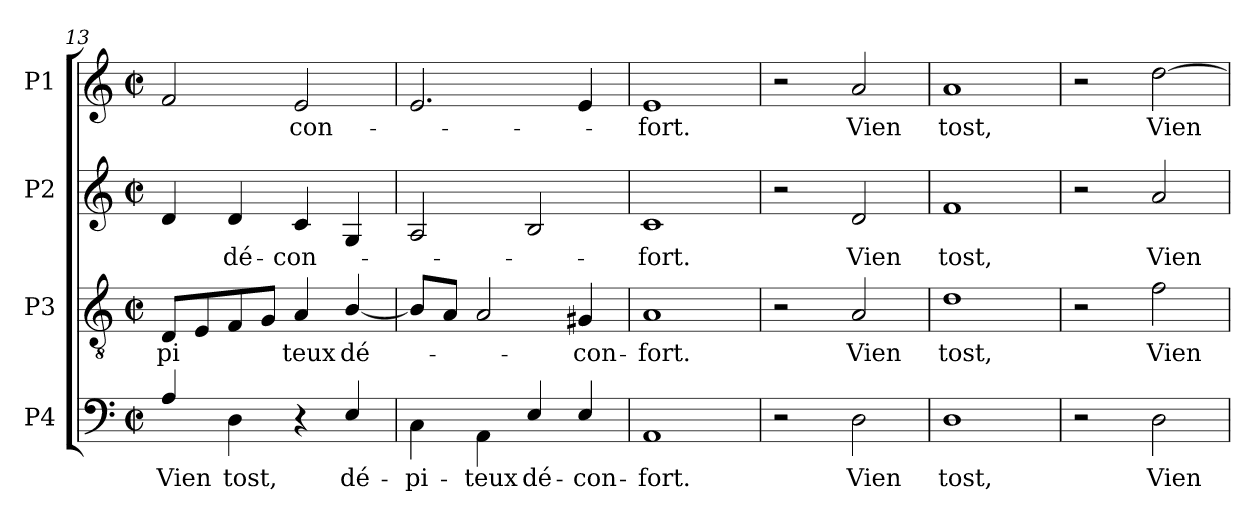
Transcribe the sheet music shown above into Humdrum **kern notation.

**kern	**text	**kern	**text	**kern	**text	**kern	**text
*part4	*part4	*part3	*part3	*part2	*part2	*part1	*part1
*staff4	*staff4	*staff3	*staff3	*staff2	*staff2	*staff1	*staff1
*I"P4	*	*I"P3	*	*I"P2	*	*I"P1	*
*clefF4	*	*clefGv2	*	*clefG2	*	*clefG2	*
*	*	*ITrd7c12	*	*	*	*	*
*k[]	*	*k[]	*	*k[]	*	*k[]	*
*a:	*	*a:	*	*a:	*	*a:	*
*M2/2	*	*M2/2	*	*M2/2	*	*M2/2	*
*met(c|)	*	*met(c|)	*	*met(c|)	*	*met(c|)	*
=13	=13	=13	=13	=13	=13	=13	=13
!	!LO:LY:b:color=#000000	!	!	!	!	!	!
!	!	!	!LO:LY:b:color=#000000	!	!	!	!
4Ai/	Vien	8DDi/L	-pi	4di/	.	2fi/	.
.	.	8EEi/	.	.	.	.	.
!	!LO:LY:b:color=#000000	!	!	!	!	!	!
!	!	!	!	!	!LO:LY:b:color=#000000	!	!
4Di\	tost,	8FFi/	.	4di/	dé-	.	.
.	.	8GGi/J	.	.	.	.	.
!	!	!	!LO:LY:b:color=#000000	!	!	!	!
!	!	!	!	!	!LO:LY:b:color=#000000	!	!
!	!	!	!	!	!	!	!LO:LY:b:color=#000000
4r	.	4AAi/	teux	4ci/	-con-	2ei/	-con-
!	!LO:LY:b:color=#000000	!	!	!	!	!	!
!	!	!	!LO:LY:b:color=#000000	!	!	!	!
4Ei/	dé-	[4BBi/	dé-	4Gi/	.	.	.
=14	=14	=14	=14	=14	=14	=14	=14
!	!LO:LY:b:color=#000000	!	!	!	!	!	!
4Ci\	-pi-	8BBi/L]	.	2Ai/	.	2.ei/	.
.	.	8AAi/J	.	.	.	.	.
!	!LO:LY:b:color=#000000	!	!	!	!	!	!
4AAi\	-teux	2AAi/	.	.	.	.	.
!	!LO:LY:b:color=#000000	!	!	!	!	!	!
4Ei/	dé-	.	.	2Bi/	.	.	.
!	!LO:LY:b:color=#000000	!	!	!	!	!	!
!	!	!	!LO:LY:b:color=#000000	!	!	!	!
4Ei/	-con-	4GG#Xi/	-con-	.	.	4ei/	.
=15	=15	=15	=15	=15	=15	=15	=15
!	!LO:LY:b:color=#000000	!	!	!	!	!	!
!	!	!	!LO:LY:b:color=#000000	!	!	!	!
!	!	!	!	!	!LO:LY:b:color=#000000	!	!
!	!	!	!	!	!	!	!LO:LY:b:color=#000000
1AAi	-fort.	1AAi	-fort.	1ci	-fort.	1ei	-fort.
=16	=16	=16	=16	=16	=16	=16	=16
2r	.	2r	.	2r	.	2r	.
!	!LO:LY:b:color=#000000	!	!	!	!	!	!
!	!	!	!LO:LY:b:color=#000000	!	!	!	!
!	!	!	!	!	!LO:LY:b:color=#000000	!	!
!	!	!	!	!	!	!	!LO:LY:b:color=#000000
2Di\	Vien	2AAi/	Vien	2di/	Vien	2ai/	Vien
=17	=17	=17	=17	=17	=17	=17	=17
!	!LO:LY:b:color=#000000	!	!	!	!	!	!
!	!	!	!LO:LY:b:color=#000000	!	!	!	!
!	!	!	!	!	!LO:LY:b:color=#000000	!	!
!	!	!	!	!	!	!	!LO:LY:b:color=#000000
1Di	tost,	1Di	tost,	1fi	tost,	1ai	tost,
!!LO:LB:g=z
=18	=18	=18	=18	=18	=18	=18	=18
2r	.	2r	.	2r	.	2r	.
!	!LO:LY:b:color=#000000	!	!	!	!	!	!
!	!	!	!LO:LY:b:color=#000000	!	!	!	!
!	!	!	!	!	!LO:LY:b:color=#000000	!	!
!	!	!	!	!	!	!	!LO:LY:b:color=#000000
2Di\	Vien	2Fi\	Vien	2ai/	Vien	[2ddi\	Vien
=	=	=	=	=	=	=	=
*-	*-	*-	*-	*-	*-	*-	*-
